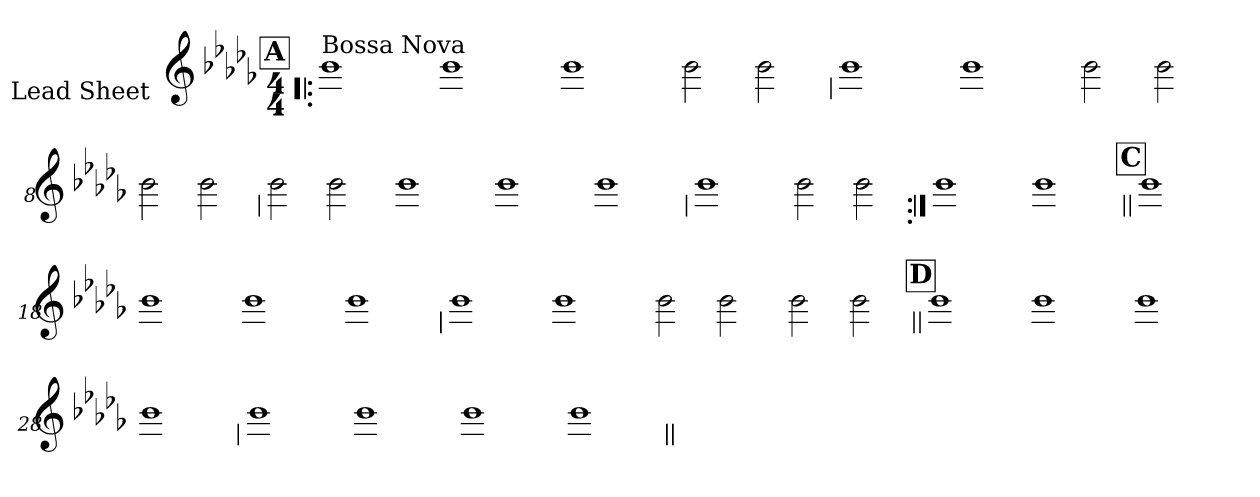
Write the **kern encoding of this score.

**kern
*part1
*staff1
*I"Lead Sheet
*stria0
*clefG2
*k[b-e-a-d-g-]
*D-:
*M4/4
!!LO:REH:place=s1:a:t=A
=1!|:
!LO:TX:a:t=Bossa Nova
1b-
=2-
1b-
=3-
1b-
=4-
2b-
2b-
!!LO:LB:g=z
=5
1b-
=6-
1b-
=7-
2b-
2b-
=8-
2b-
2b-
!!LO:LB:g=z
=9
2b-
2b-
=10-
1b-
=11-
1b-
=12-
1b-
!!LO:LB:g=z
=13
1b-
=14-
2b-
2b-
=15:|!
1b-
=16-
1b-
!!LO:LB:g=z
!!LO:REH:place=s1:a:t=C
=17||
1b-
=18-
1b-
=19-
1b-
=20-
1b-
!!LO:LB:g=z
=21
1b-
=22-
1b-
=23-
2b-
2b-
=24-
2b-
2b-
!!LO:LB:g=z
!!LO:REH:place=s1:a:t=D
=25||
1b-
=26-
1b-
=27-
1b-
=28-
1b-
!!LO:LB:g=z
=29
1b-
=30-
1b-
=31-
1b-
=32-
1b-
=||
*-
